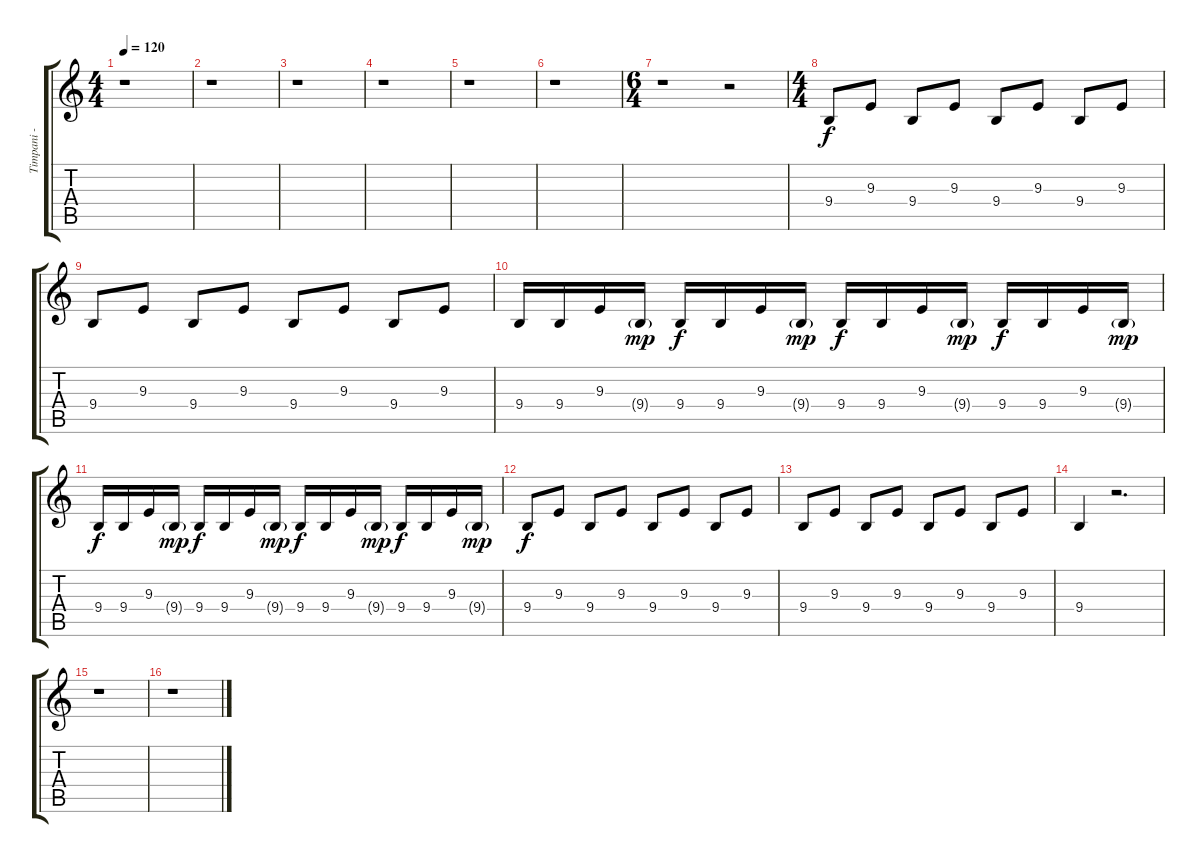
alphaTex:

\track ("Timpani - effects" "Timpani - ") {instrument timpani}
\staff {score tabs}
\tuning (E4 B3 G3 D3 A2 E2) {hide}
\ts (4 4)
\tempo 120
\clef g2
\ks c
r.1{dy f} |
r.1 |
r.1 |
r.1 |
r.1 |
r.1 |
\ts (6 4)
r.1 r.2 |
\ts (4 4)
9.4.8{instrument pizzicatostrings} 9.3.8 9.4.8 9.3.8 9.4.8 9.3.8 9.4.8 9.3.8 |
9.4.8{instrument pizzicatostrings} 9.3.8 9.4.8 9.3.8 9.4.8 9.3.8 9.4.8 9.3.8 |
9.4.16{instrument pizzicatostrings} 9.4.16 9.3.16 9.4{g}.16{dy mp} 9.4.16{dy f} 9.4.16 9.3.16 9.4{g}.16{dy mp} 9.4.16{dy f} 9.4.16 9.3.16 9.4{g}.16{dy mp} 9.4.16{dy f} 9.4.16 9.3.16 9.4{g}.16{dy mp} |
9.4.16{dy f instrument pizzicatostrings} 9.4.16 9.3.16 9.4{g}.16{dy mp} 9.4.16{dy f} 9.4.16 9.3.16 9.4{g}.16{dy mp} 9.4.16{dy f} 9.4.16 9.3.16 9.4{g}.16{dy mp} 9.4.16{dy f} 9.4.16 9.3.16 9.4{g}.16{dy mp} |
9.4.8{dy f instrument pizzicatostrings} 9.3.8 9.4.8 9.3.8 9.4.8 9.3.8 9.4.8 9.3.8 |
9.4.8{instrument pizzicatostrings} 9.3.8 9.4.8 9.3.8 9.4.8 9.3.8 9.4.8 9.3.8 |
9.4.4{instrument pizzicatostrings} r.2{d} |
r.1 |
r.1
